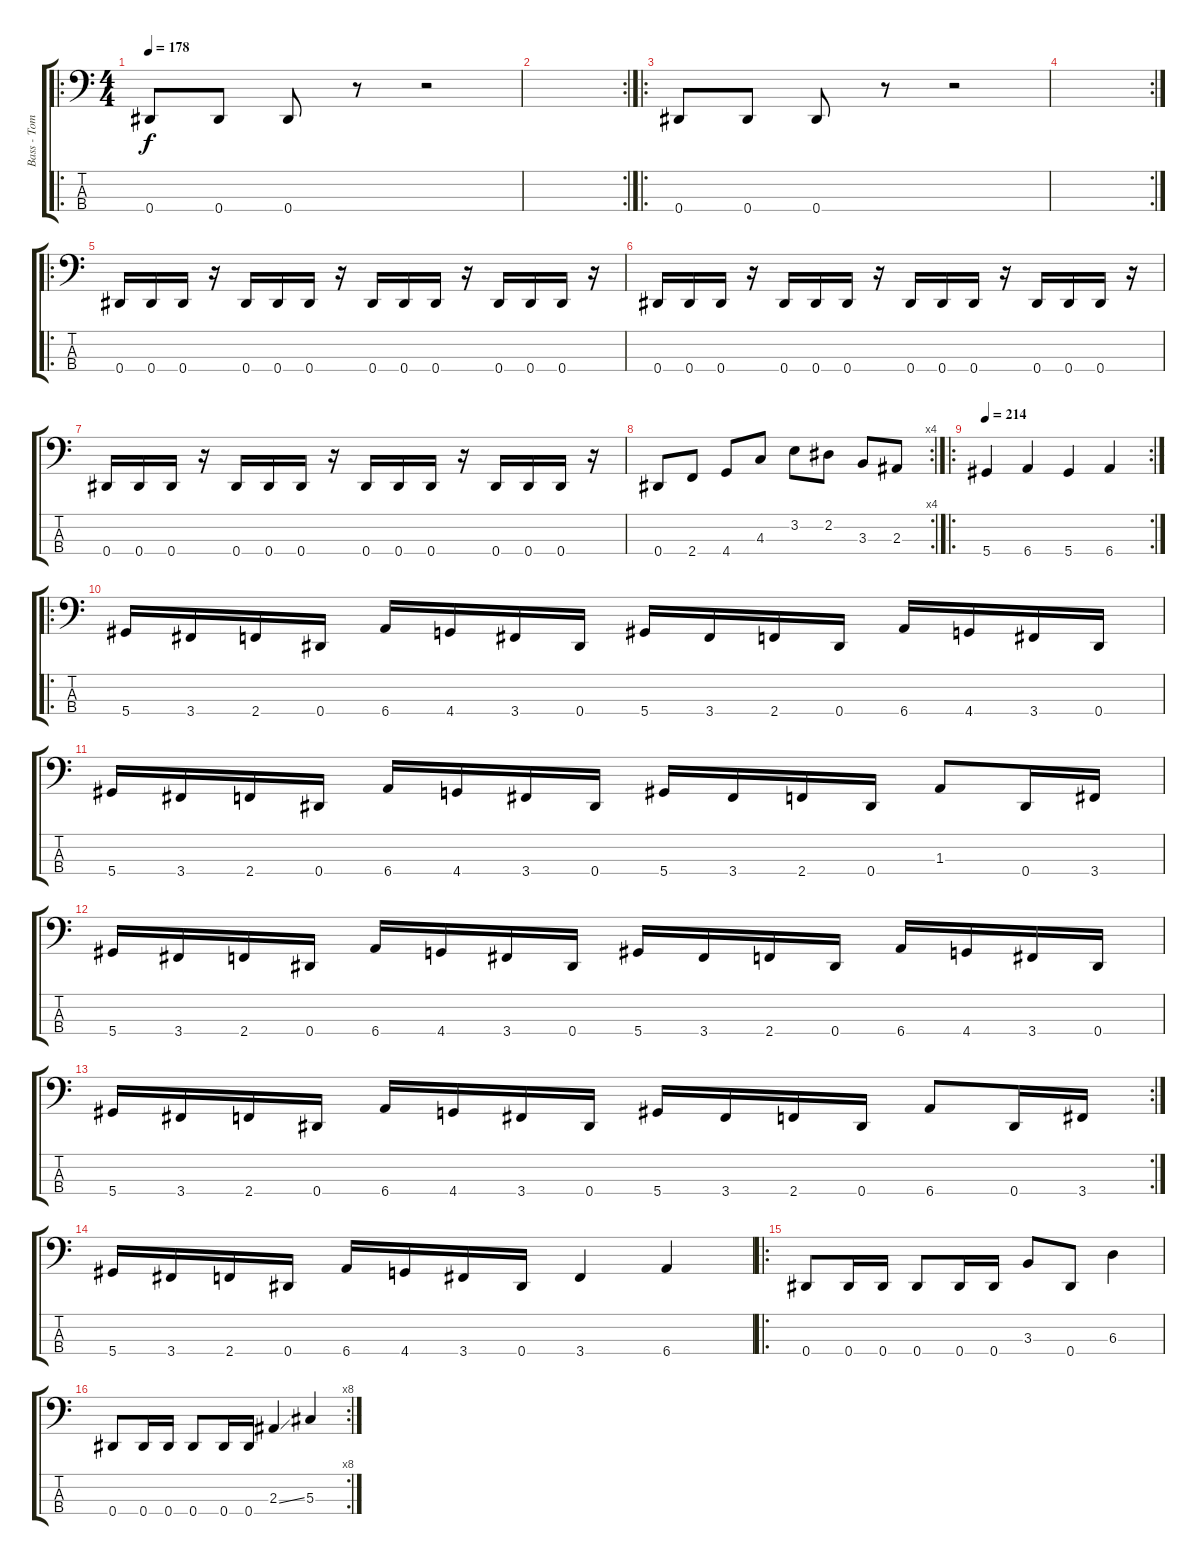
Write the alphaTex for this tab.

\track ("Bass - Tom Araya" "Bass - Tom") {instrument electricbasspick}
\staff {score tabs}
\tuning (Gb2 Db2 Ab1 Eb1) {hide}
\ro
\ts (4 4)
\tempo 178
\clef f4
\ks c
0.4.8{dy f instrument electricbasspick} 0.4.8 0.4.8 r.8 r.2 |
\rc 2
|
\ro
0.4.8 0.4.8 0.4.8 r.8 r.2 |
\rc 2
|
\ro
0.4.16 0.4.16 0.4.16 r.16 0.4.16 0.4.16 0.4.16 r.16 0.4.16 0.4.16 0.4.16 r.16 0.4.16 0.4.16 0.4.16 r.16 |
0.4.16 0.4.16 0.4.16 r.16 0.4.16 0.4.16 0.4.16 r.16 0.4.16 0.4.16 0.4.16 r.16 0.4.16 0.4.16 0.4.16 r.16 |
0.4.16 0.4.16 0.4.16 r.16 0.4.16 0.4.16 0.4.16 r.16 0.4.16 0.4.16 0.4.16 r.16 0.4.16 0.4.16 0.4.16 r.16 |
\rc 4
0.4.8 2.4.8 4.4.8 4.3.8 3.2.8 2.2.8 3.3.8 2.3.8 |
\ro
\rc 2
\tempo 214
5.4.4 6.4.4 5.4.4 6.4.4 |
\ro
5.4.16 3.4.16 2.4.16 0.4.16 6.4.16 4.4.16 3.4.16 0.4.16 5.4.16 3.4.16 2.4.16 0.4.16 6.4.16 4.4.16 3.4.16 0.4.16 |
5.4.16 3.4.16 2.4.16 0.4.16 6.4.16 4.4.16 3.4.16 0.4.16 5.4.16 3.4.16 2.4.16 0.4.16 1.3.8 0.4.16 3.4.16 |
5.4.16 3.4.16 2.4.16 0.4.16 6.4.16 4.4.16 3.4.16 0.4.16 5.4.16 3.4.16 2.4.16 0.4.16 6.4.16 4.4.16 3.4.16 0.4.16 |
\rc 2
5.4.16 3.4.16 2.4.16 0.4.16 6.4.16 4.4.16 3.4.16 0.4.16 5.4.16 3.4.16 2.4.16 0.4.16 6.4.8 0.4.16 3.4.16 |
5.4.16 3.4.16 2.4.16 0.4.16 6.4.16 4.4.16 3.4.16 0.4.16 3.4.4 6.4.4 |
\ro
0.4.8 0.4.16 0.4.16 0.4.8 0.4.16 0.4.16 3.3.8 0.4.8 6.3.4 |
\rc 8
0.4.8 0.4.16 0.4.16 0.4.8 0.4.16 0.4.16 2.3{ss}.4 5.3.4
